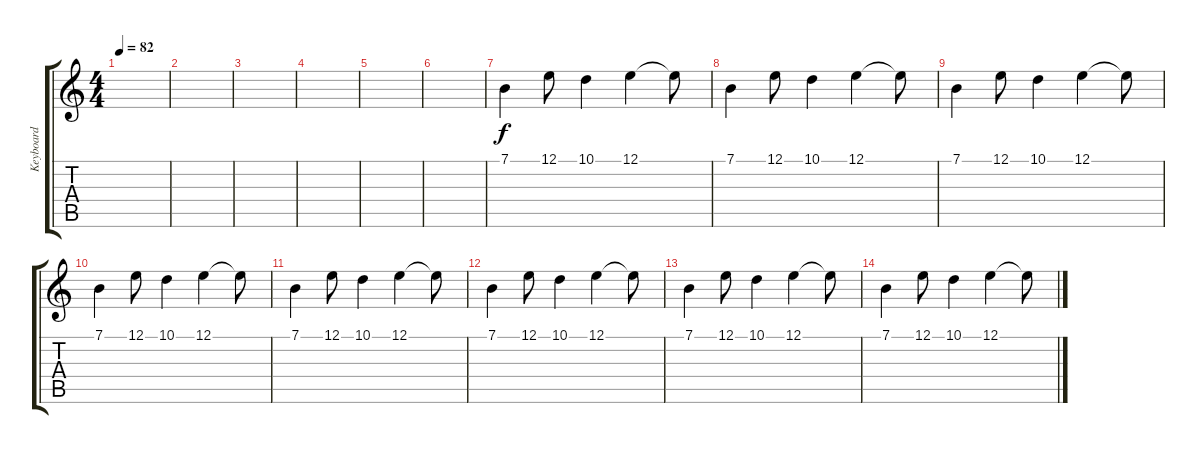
\track ("Keyboard" "Keyboard") {instrument synthvoice}
\staff {score tabs}
\tuning (E4 B3 G3 D3 A2 E2) {hide}
\ts (4 4)
\tempo 82
\clef g2
\ks c
|
|
|
|
|
|
7.1.4 12.1.8 10.1.4 12.1.4 12.1{t}.8 |
7.1.4 12.1.8 10.1.4 12.1.4 12.1{t}.8 |
7.1.4 12.1.8 10.1.4 12.1.4 12.1{t}.8 |
7.1.4 12.1.8 10.1.4 12.1.4 12.1{t}.8 |
7.1.4 12.1.8 10.1.4 12.1.4 12.1{t}.8 |
7.1.4 12.1.8 10.1.4 12.1.4 12.1{t}.8 |
7.1.4 12.1.8 10.1.4 12.1.4 12.1{t}.8 |
7.1.4 12.1.8 10.1.4 12.1.4 12.1{t}.8
